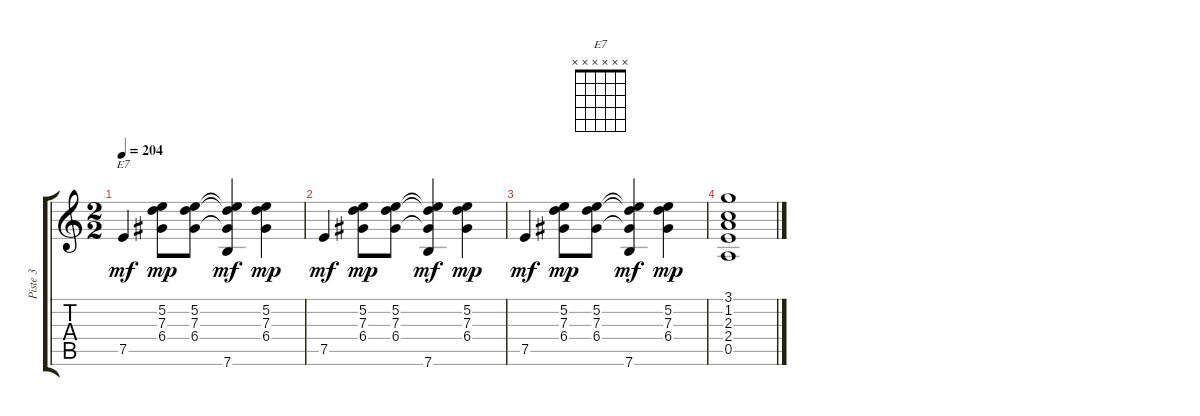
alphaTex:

\track ("Piste 3" "Piste 3") {instrument acousticguitarnylon}
\staff {score tabs}
\tuning (E4 B3 G3 D3 A2 E2) {hide}
\chord ("E7" x x x x x x) {firstfret 0}
\ts (2 2)
\tempo 204
\clef g2
\ks c
7.5.4{ch "E7" dy mf} (5.2 7.3 6.4).8{dy mp} (5.2 7.3 6.4).8 (5.2{t} 7.3{t} 6.4{t} 7.6).4{dy mf} (5.2 7.3 6.4).4{dy mp} |
7.5.4{dy mf} (5.2 7.3 6.4).8{dy mp} (5.2 7.3 6.4).8 (5.2{t} 7.3{t} 6.4{t} 7.6).4{dy mf} (5.2 7.3 6.4).4{dy mp} |
7.5.4{dy mf} (5.2 7.3 6.4).8{dy mp} (5.2 7.3 6.4).8 (5.2{t} 7.3{t} 6.4{t} 7.6).4{dy mf} (5.2 7.3 6.4).4{dy mp} |
(3.1 1.2 2.3 2.4 0.5).1
